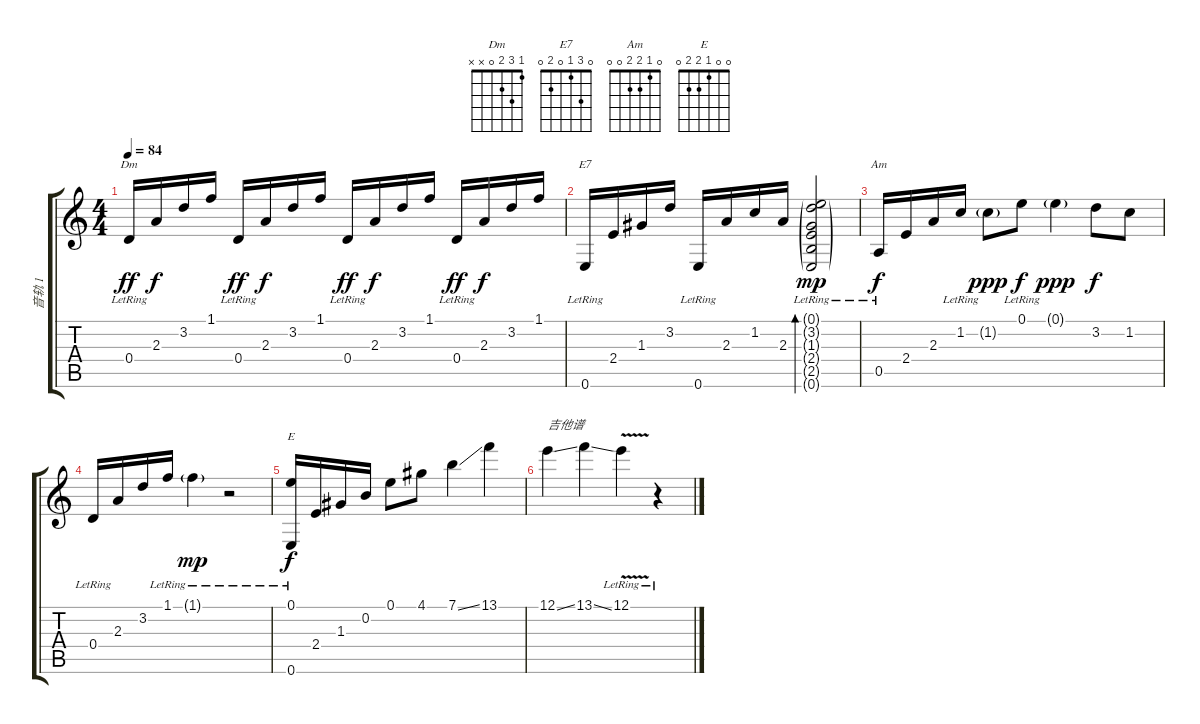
\track ("音轨 1" "音轨 1") {instrument electricguitarjazz}
\staff {score tabs}
\tuning (E4 B3 G3 D3 A2 E2) {hide}
\chord ("Dm" 1 3 2 0 x x)
\chord ("E7" 0 3 1 0 2 0)
\chord ("Am" 0 1 2 2 0 0)
\chord ("E" 0 0 1 2 2 0)
\ts (4 4)
\tempo 84
\clef g2
\ks c
0.4{lr}.16{ch "Dm" dy ff} 2.3.16{dy f} 3.2.16 1.1.16 0.4{lr}.16{dy ff} 2.3.16{dy f} 3.2.16 1.1.16 0.4{lr}.16{dy ff} 2.3.16{dy f} 3.2.16 1.1.16 0.4{lr}.16{dy ff} 2.3.16{dy f} 3.2.16 1.1.16 |
0.6{lr}.16{ch "E7"} 2.4.16 1.3.16 3.2.16 0.6{lr}.16 2.3.16 1.2.16 2.3.16 (0.1{g lr} 3.2{g lr} 1.3{g lr} 2.4{g lr} 2.5{g lr} 0.6{g lr}).2{bd 240 dy mp} |
0.5{lr}.16{ch "Am" dy f} 2.4.16 2.3.16 1.2{lr}.16 1.2{g}.8{dy ppp} 0.1{lr}.8{dy f} 0.1{g}.4{dy ppp} 3.2.8{dy f} 1.2.8 |
0.4{lr}.16 2.3.16 3.2.16 1.1{lr}.16 1.1{g lr}.4{dy mp} r.2 |
(0.1{lr} 0.6{lr}).16{ch "E" dy f} 2.4.16 1.3.16 0.2.16 0.1.8 4.1.8 7.1{ss}.4 13.1.4 |
12.1{ss}.4{txt "吉他谱"} 13.1{ss}.4 12.1{v lr}.4 r.4
